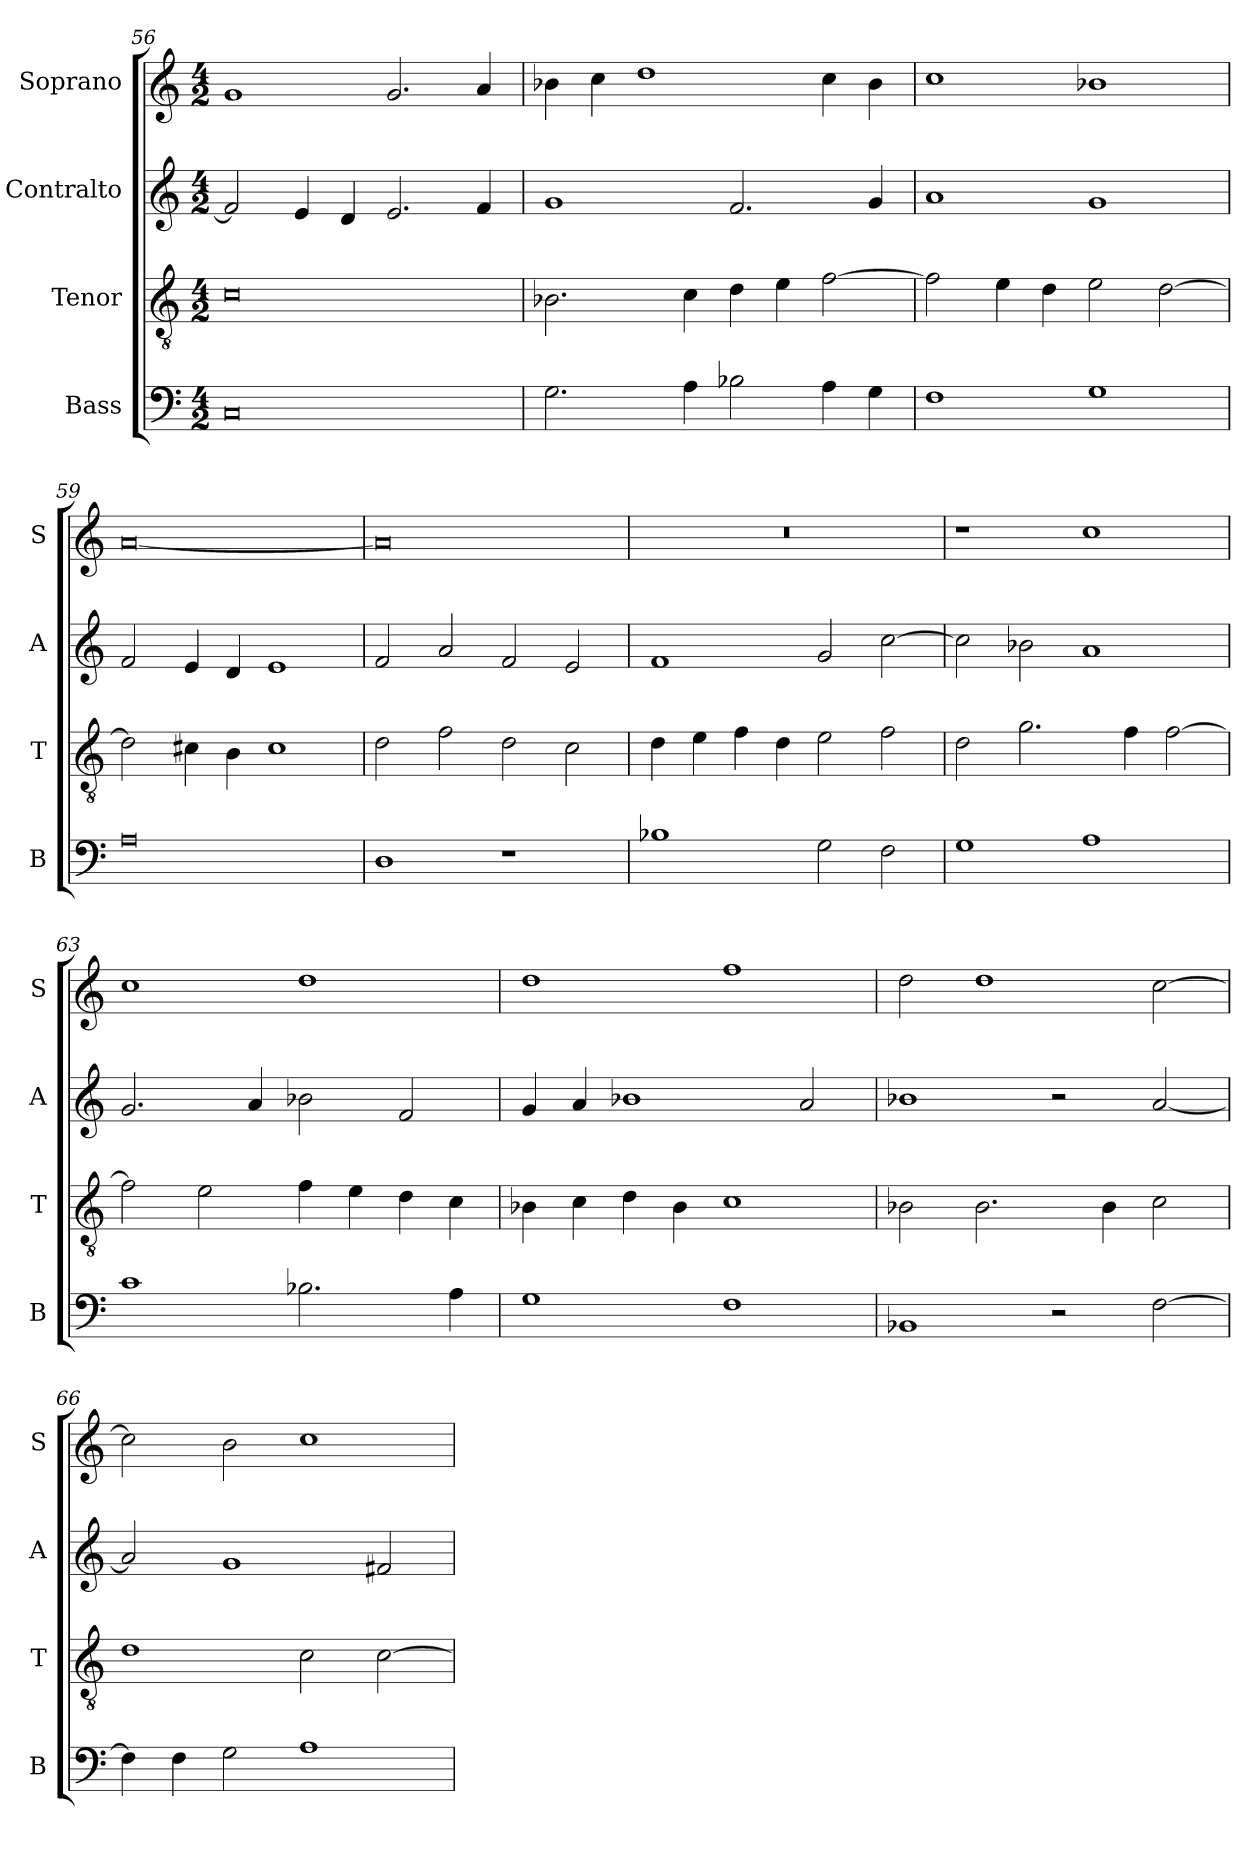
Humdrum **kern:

**kern	**kern	**kern	**kern
*part4	*part3	*part2	*part1
*staff4	*staff3	*staff2	*staff1
*I"Bass	*I"Tenor	*I"Contralto	*I"Soprano
*I'B	*I'T	*I'A	*I'S
*clefF4	*clefGv2	*clefG2	*clefG2
*k[]	*k[]	*k[]	*k[]
*M4/2	*M4/2	*M4/2	*M4/2
=56	=56	=56	=56
0C	0c	2f]	1g
.	.	4e	.
.	.	4d	.
.	.	2.e	2.g
.	.	4f	4a
=57	=57	=57	=57
2.G	2.B-X	1g	4b-X
.	.	.	4cc
.	.	.	1dd
4A	4c	.	.
2B-X	4d	2.f	.
.	4e	.	.
4A	[2f	.	4cc
4G	.	4g	4b-
=58	=58	=58	=58
1F	2f]	1a	1cc
.	4e	.	.
.	4d	.	.
1G	2e	1g	1b-X
.	[2d	.	.
=59	=59	=59	=59
0A	2d]	2f	[0a
.	4c#X	4e	.
.	4B	4d	.
.	1c#	1e	.
=60	=60	=60	=60
1D	2d	2f	0a]
.	2f	2a	.
1r	2d	2f	.
.	2c	2e	.
=61	=61	=61	=61
1B-X	4d	1f	0r
.	4e	.	.
.	4f	.	.
.	4d	.	.
2G	2e	2g	.
2F	2f	[2cc	.
=62	=62	=62	=62
1G	2d	2cc]	1r
.	2.g	2b-X	.
1A	.	1a	1cc
.	4f	.	.
.	[2f	.	.
=63	=63	=63	=63
1c	2f]	2.g	1cc
.	2e	.	.
.	.	4a	.
2.B-X	4f	2b-X	1dd
.	4e	.	.
.	4d	2f	.
4A	4c	.	.
=64	=64	=64	=64
1G	4B-X	4g	1dd
.	4c	4a	.
.	4d	1b-X	.
.	4B-	.	.
1F	1c	.	1ff
.	.	2a	.
=65	=65	=65	=65
1BB-X	2B-X	1b-X	2dd
.	2.B-	.	1dd
2r	.	2r	.
.	4B-	.	.
[2F	2c	[2a	[2cc
=66	=66	=66	=66
4F]	1d	2a]	2cc]
4F	.	.	.
2G	.	1g	2b
1A	2c	.	1cc
.	[2c	2f#X	.
=	=	=	=
*-	*-	*-	*-
